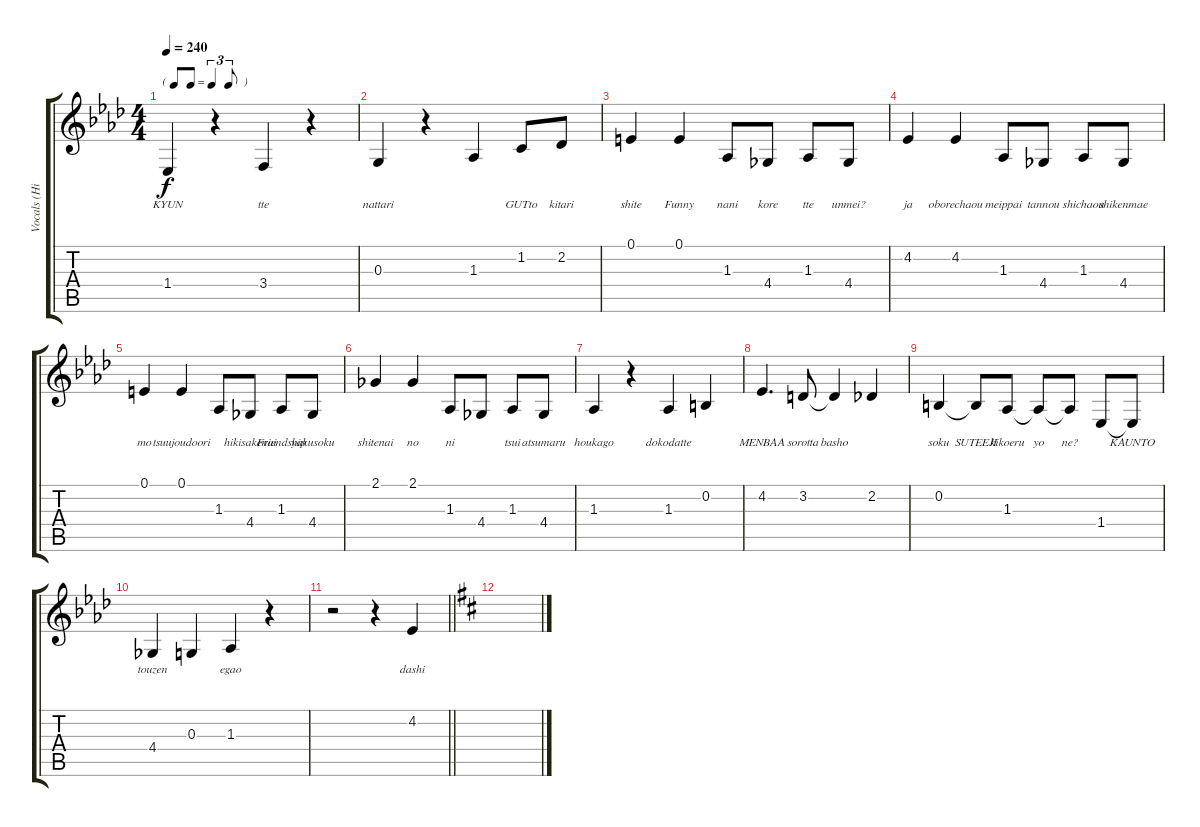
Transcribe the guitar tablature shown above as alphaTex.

\track ("Vocals (Hirasawa Yui)" "Vocals (Hi") {instrument altosax}
\staff {score tabs}
\tuning (E4 B3 G3 D3 A2 E2) {hide}
\ts (4 4)
\tf triplet8th
\tempo 240
\clef g2
\ks ab
1.4.4{lyrics (0 "KYUN") lyrics (1 "") lyrics (2 "") lyrics (3 "") lyrics (4 "") dy f} r.4 3.4.4{lyrics (0 "tte") lyrics (1 "") lyrics (2 "") lyrics (3 "") lyrics (4 "")} r.4 |
0.3.4{lyrics (0 "nattari") lyrics (1 "") lyrics (2 "") lyrics (3 "") lyrics (4 "")} r.4 1.3.4{lyrics (0 "") lyrics (1 "") lyrics (2 "") lyrics (3 "") lyrics (4 "")} 1.2.8{lyrics (0 "GUTto") lyrics (1 "") lyrics (2 "") lyrics (3 "") lyrics (4 "")} 2.2.8{lyrics (0 "kitari") lyrics (1 "") lyrics (2 "") lyrics (3 "") lyrics (4 "")} |
0.1.4{lyrics (0 "shite") lyrics (1 "") lyrics (2 "") lyrics (3 "") lyrics (4 "")} 0.1.4{lyrics (0 "Funny") lyrics (1 "") lyrics (2 "") lyrics (3 "") lyrics (4 "")} 1.3.8{lyrics (0 "nani") lyrics (1 "") lyrics (2 "") lyrics (3 "") lyrics (4 "")} 4.4.8{lyrics (0 "kore") lyrics (1 "") lyrics (2 "") lyrics (3 "") lyrics (4 "")} 1.3.8{lyrics (0 "tte") lyrics (1 "") lyrics (2 "") lyrics (3 "") lyrics (4 "")} 4.4.8{lyrics (0 "unmei?") lyrics (1 "") lyrics (2 "") lyrics (3 "") lyrics (4 "")} |
4.2.4{lyrics (0 "ja") lyrics (1 "") lyrics (2 "") lyrics (3 "") lyrics (4 "")} 4.2.4{lyrics (0 "oborechaou") lyrics (1 "") lyrics (2 "") lyrics (3 "") lyrics (4 "")} 1.3.8{lyrics (0 "meippai") lyrics (1 "") lyrics (2 "") lyrics (3 "") lyrics (4 "")} 4.4.8{lyrics (0 "tannou") lyrics (1 "") lyrics (2 "") lyrics (3 "") lyrics (4 "")} 1.3.8{lyrics (0 "shichaou") lyrics (1 "") lyrics (2 "") lyrics (3 "") lyrics (4 "")} 4.4.8{lyrics (0 "shikenmae") lyrics (1 "") lyrics (2 "") lyrics (3 "") lyrics (4 "")} |
0.1.4{lyrics (0 "mo") lyrics (1 "") lyrics (2 "") lyrics (3 "") lyrics (4 "")} 0.1.4{lyrics (0 "tsuujoudoori") lyrics (1 "") lyrics (2 "") lyrics (3 "") lyrics (4 "")} 1.3.8{lyrics (0 "") lyrics (1 "") lyrics (2 "") lyrics (3 "") lyrics (4 "")} 4.4.8{lyrics (0 "hikisakenai") lyrics (1 "") lyrics (2 "") lyrics (3 "") lyrics (4 "")} 1.3.8{lyrics (0 "Friendship") lyrics (1 "") lyrics (2 "") lyrics (3 "") lyrics (4 "")} 4.4.8{lyrics (0 "yakusoku") lyrics (1 "") lyrics (2 "") lyrics (3 "") lyrics (4 "")} |
2.1.4{lyrics (0 "shitenai") lyrics (1 "") lyrics (2 "") lyrics (3 "") lyrics (4 "")} 2.1.4{lyrics (0 "no") lyrics (1 "") lyrics (2 "") lyrics (3 "") lyrics (4 "")} 1.3.8{lyrics (0 "ni") lyrics (1 "") lyrics (2 "") lyrics (3 "") lyrics (4 "")} 4.4.8{lyrics (0 "") lyrics (1 "") lyrics (2 "") lyrics (3 "") lyrics (4 "")} 1.3.8{lyrics (0 "tsui") lyrics (1 "") lyrics (2 "") lyrics (3 "") lyrics (4 "")} 4.4.8{lyrics (0 "atsumaru") lyrics (1 "") lyrics (2 "") lyrics (3 "") lyrics (4 "")} |
1.3.4{lyrics (0 "houkago") lyrics (1 "") lyrics (2 "") lyrics (3 "") lyrics (4 "")} r.4 1.3.4{lyrics (0 "dokodatte") lyrics (1 "") lyrics (2 "") lyrics (3 "") lyrics (4 "")} 0.2.4{lyrics (0 "") lyrics (1 "") lyrics (2 "") lyrics (3 "") lyrics (4 "")} |
4.2.4{d lyrics (0 "MENBAA") lyrics (1 "") lyrics (2 "") lyrics (3 "") lyrics (4 "")} 3.2.8{lyrics (0 "sorotta") lyrics (1 "") lyrics (2 "") lyrics (3 "") lyrics (4 "")} 3.2{t}.4{lyrics (0 "basho") lyrics (1 "") lyrics (2 "") lyrics (3 "") lyrics (4 "")} 2.2.4{lyrics (0 "") lyrics (1 "") lyrics (2 "") lyrics (3 "") lyrics (4 "")} |
0.2.4{lyrics (0 "soku") lyrics (1 "") lyrics (2 "") lyrics (3 "") lyrics (4 "")} 0.2{t}.8{lyrics (0 "SUTEEJI") lyrics (1 "") lyrics (2 "") lyrics (3 "") lyrics (4 "")} 1.3.8{lyrics (0 "kikoeru") lyrics (1 "") lyrics (2 "") lyrics (3 "") lyrics (4 "")} 1.3{t}.8{lyrics (0 "yo") lyrics (1 "") lyrics (2 "") lyrics (3 "") lyrics (4 "")} 1.3{t}.8{lyrics (0 "ne?") lyrics (1 "") lyrics (2 "") lyrics (3 "") lyrics (4 "")} 1.4.8{lyrics (0 "") lyrics (1 "") lyrics (2 "") lyrics (3 "") lyrics (4 "")} 1.4{t}.8{lyrics (0 "KAUNTO") lyrics (1 "") lyrics (2 "") lyrics (3 "") lyrics (4 "")} |
4.4.4{lyrics (0 "touzen") lyrics (1 "") lyrics (2 "") lyrics (3 "") lyrics (4 "")} 0.3.4{lyrics (0 "") lyrics (1 "") lyrics (2 "") lyrics (3 "") lyrics (4 "")} 1.3.4{lyrics (0 "egao") lyrics (1 "") lyrics (2 "") lyrics (3 "") lyrics (4 "")} r.4 |
\barLineRight lightlight
r.2 r.4 4.2.4{lyrics (0 "dashi") lyrics (1 "") lyrics (2 "") lyrics (3 "") lyrics (4 "")} |
\ks d
